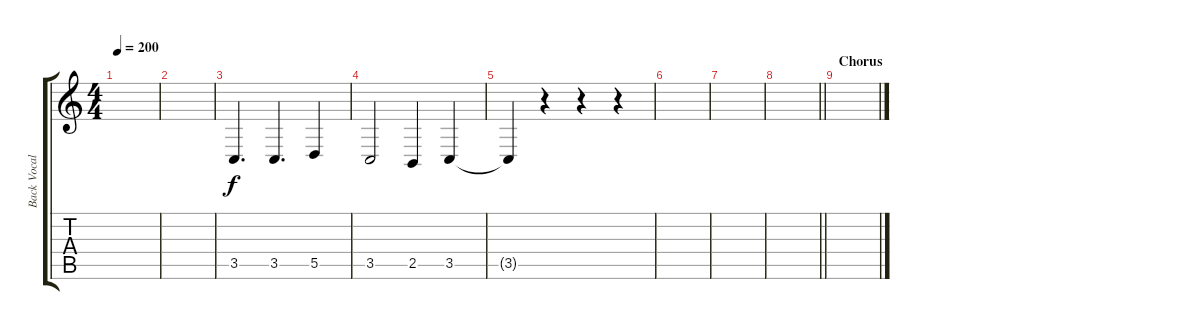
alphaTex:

\track ("Back Vocals" "Back Vocal") {instrument tenorsax}
\staff {score tabs}
\tuning (E4 B3 G3 D3 A2 E2) {hide}
\ts (4 4)
\tempo 200
\clef g2
\ks c
|
|
3.5.4{d} 3.5.4{d} 5.5.4 |
3.5.2 2.5.4 3.5.4 |
3.5{t}.4 r.4 r.4 r.4 |
|
|
\barLineRight lightlight
|
\section ("" "Chorus")
